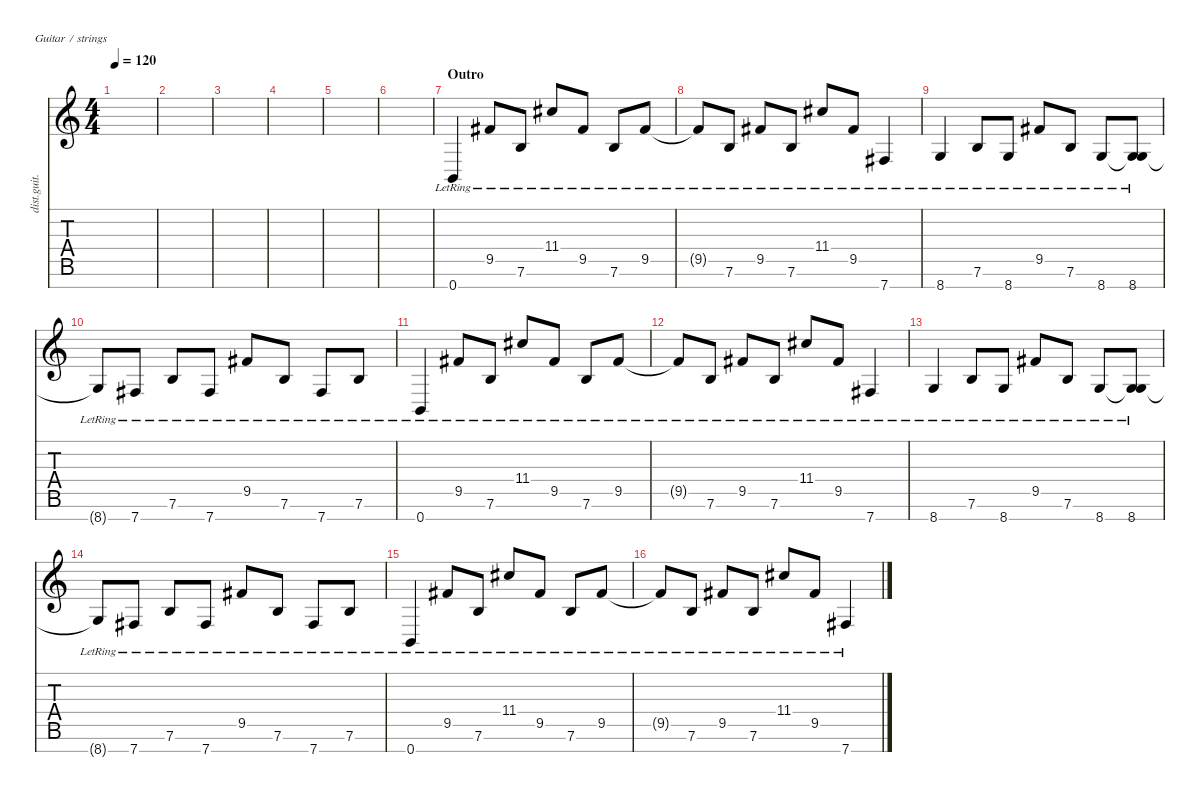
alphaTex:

\defaultSystemsLayout 4
\hideDynamics
\bracketExtendMode nobrackets
\track ("Clean Guitar - Petr" "dist.guit.") {instrument distortionguitar}
\staff {score tabs}
\tuning (E4 B3 G3 D3 A2 E2 B1)
\ts (4 4)
\tempo 120
\clef g2
\ks c
|
|
|
|
|
|
\section ("" "Outro")
0.7{lr}.4 9.5{lr acc #}.8 7.6{lr}.8 11.4{lr acc #}.8 9.5{lr acc #}.8 7.6{lr}.8 9.5{lr acc #}.8 |
9.5{lr t acc #}.8 7.6{lr}.8 9.5{lr acc #}.8 7.6{lr}.8 11.4{lr acc #}.8 9.5{lr acc #}.8 7.7{lr acc #}.4 |
8.7{lr}.4 7.6{lr}.8 8.7{lr}.8 9.5{lr acc #}.8 7.6{lr}.8 8.7{lr}.8 (8.7{lr} 8.7{lr t}).8 |
8.7{lr t}.8 7.7{lr acc #}.8 7.6{lr}.8 7.7{lr acc #}.8 9.5{lr acc #}.8 7.6{lr}.8 7.7{lr acc #}.8 7.6{lr}.8 |
0.7{lr}.4 9.5{lr acc #}.8 7.6{lr}.8 11.4{lr acc #}.8 9.5{lr acc #}.8 7.6{lr}.8 9.5{lr acc #}.8 |
9.5{lr t acc #}.8 7.6{lr}.8 9.5{lr acc #}.8 7.6{lr}.8 11.4{lr acc #}.8 9.5{lr acc #}.8 7.7{lr acc #}.4 |
8.7{lr}.4 7.6{lr}.8 8.7{lr}.8 9.5{lr acc #}.8 7.6{lr}.8 8.7{lr}.8 (8.7{lr} 8.7{lr t}).8 |
8.7{lr t}.8 7.7{lr acc #}.8 7.6{lr}.8 7.7{lr acc #}.8 9.5{lr acc #}.8 7.6{lr}.8 7.7{lr acc #}.8 7.6{lr}.8 |
0.7{lr}.4 9.5{lr acc #}.8 7.6{lr}.8 11.4{lr acc #}.8 9.5{lr acc #}.8 7.6{lr}.8 9.5{lr acc #}.8 |
9.5{lr t acc #}.8 7.6{lr}.8 9.5{lr acc #}.8 7.6{lr}.8 11.4{lr acc #}.8 9.5{lr acc #}.8 7.7{lr acc #}.4
